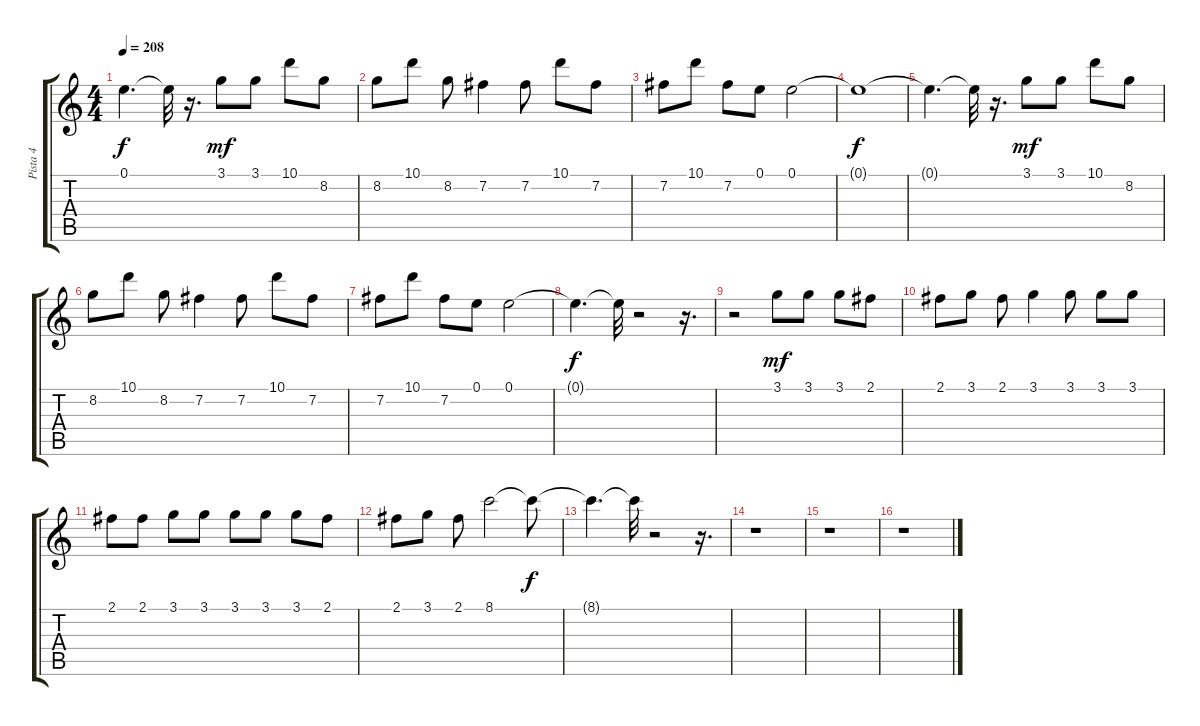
\track ("Pista 4" "Pista 4") {instrument overdrivenguitar}
\staff {score tabs}
\tuning (E4 B3 G3 D3 A2 E2) {hide}
\ts (4 4)
\tempo 208
\clef g2
\ks c
0.1{t}.4{d dy f} 0.1{t}.32 r.16{d} 3.1.8{dy mf} 3.1.8 10.1.8 8.2.8 |
8.2.8 10.1.8 8.2.8 7.2.4 7.2.8 10.1.8 7.2.8 |
7.2.8 10.1.8 7.2.8 0.1.8 0.1.2 |
0.1{t}.1{dy f} |
0.1{t}.4{d} 0.1{t}.32 r.16{d} 3.1.8{dy mf} 3.1.8 10.1.8 8.2.8 |
8.2.8 10.1.8 8.2.8 7.2.4 7.2.8 10.1.8 7.2.8 |
7.2.8 10.1.8 7.2.8 0.1.8 0.1.2 |
0.1{t}.4{d dy f} 0.1{t}.32 r.2 r.16{d} |
r.2 3.1.8{dy mf} 3.1.8 3.1.8 2.1.8 |
2.1.8 3.1.8 2.1.8 3.1.4 3.1.8 3.1.8 3.1.8 |
2.1.8 2.1.8 3.1.8 3.1.8 3.1.8 3.1.8 3.1.8 2.1.8 |
2.1.8 3.1.8 2.1.8 8.1.2 8.1{t}.8{dy f} |
8.1{t}.4{d} 8.1{t}.32 r.2 r.16{d} |
r.1 |
r.1 |
r.1
